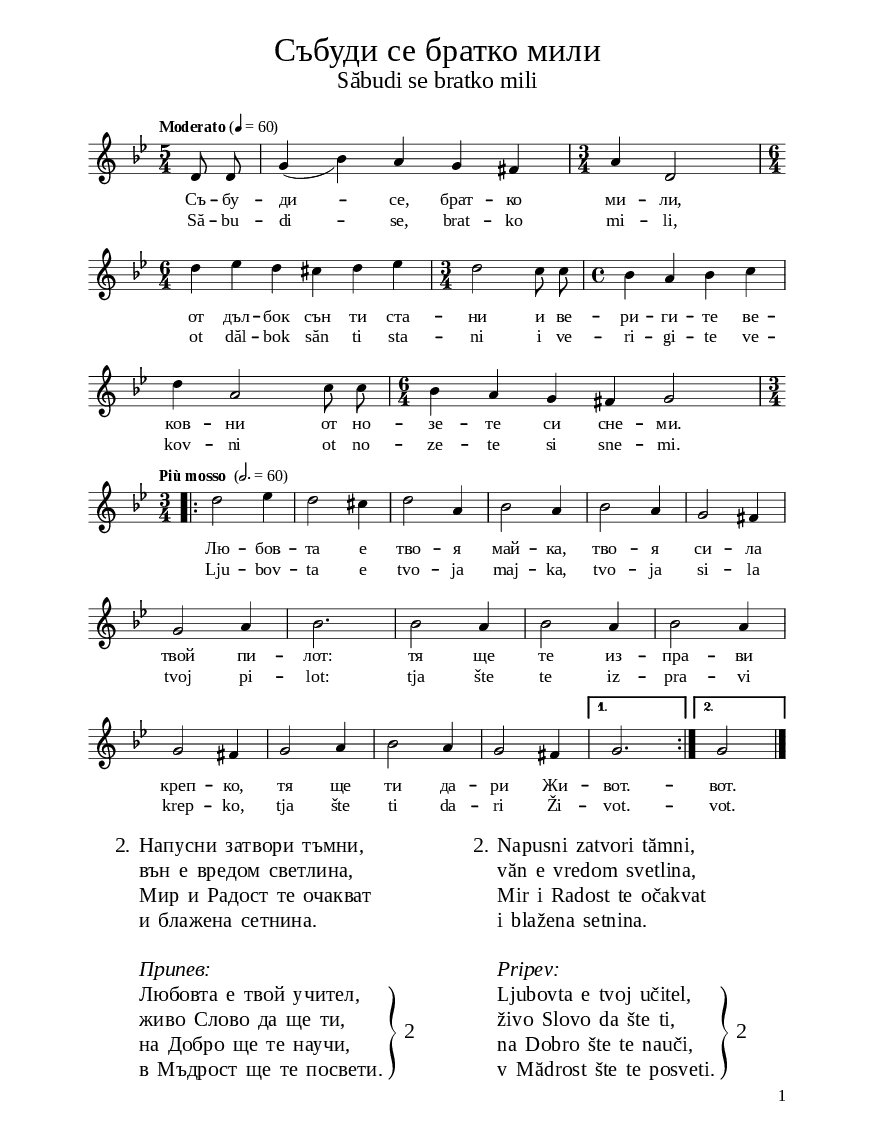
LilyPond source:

\version "2.24.1"

% include paper part and global functions
\include "include/globals.ily"

"rightBraces025" = \markup {
  \column {
    % repeat braces
    \translate #'(0 . -17.5 )
    \right-brace #45

  }
  \column {
    % repeat numbers


    \translate #'(0 . -17.9 )
    2

  }
}


\bookpart {
  \label #'ref025
  \tocItem \markup "Събуди се братко мили – Săbudi se bratko mili"
  \include "include/bookpart-paper.ily"
  \score {
    \include "include/score-layout.ily"

    \new Voice \absolute {
      \clef treble
      \key g \minor
      \time 5/4
      \tempoFunc "Moderato" 4 "60"
      \autoBeamOff

      \partial 4
      d'8 d'8 | \slurDown g'4(bes'4) \slurNeutral a'4 g'4 fis'4 | \time 3/4 a'4 d'2 | \time 6/4 \break
      d''4 es''4 d''4 cis''4 d''4 es''4 | \time 3/4 d''2 c''8 c''8 | \time 4/4 bes'4 a'4 bes'4 c''4 \break
      d''4 a'2 c''8 c''8 | \time 6/4 bes'4 a'4 g'4 fis'4 g'2 | \time 3/4 \break
      \repeat volta 2 {


        \tempoFunc "Più mosso " 2. "60"
        d''2 es''4 | d''2 cis''4| d''2  a'4 | bes'2 a'4 | bes'2 a'4 | g'2 fis'4 | \break
        g'2 a'4 | bes'2. | bes'2 a'4 | bes'2 a'4 | bes'2 a'4| \break
        g'2 fis'4 | g'2 a'4 | bes'2 a'4 | g'2 fis'4 |  }
        \alternative {
        {
        g'2.| }   {
        g'2 \bar "|." } }
     
    }

    \addlyrics {
      Съ -- бу -- ди -- се, брат -- ко ми -- ли,
      от дъл -- бок сън ти ста -- ни и ве -- ри -- ги -- те ве --
      ков -- ни от но -- зе -- те си сне -- ми.
      Лю -- бов -- та е тво -- я май -- ка, тво -- я си -- ла
      твой пи -- лот: тя ще те из -- пра -- ви
      креп -- ко, тя ще ти да -- ри Жи -- вот. -- вот.
    }
   \addlyrics {
      Să -- bu -- di -- se, brat -- ko mi -- li,
      ot dăl -- bok săn ti sta -- ni i ve -- ri -- gi -- te ve --
      kov -- ni ot no -- ze -- te si sne -- mi.
      Lju -- bov -- ta e tvo -- ja maj -- ka, tvo -- ja si -- la
      tvoj pi -- lot: tja šte te iz -- pra -- vi
      krep -- ko, tja šte ti da -- ri Ži -- vot. -- vot.
    }

    \header {
      title = \titleFunc "Събуди се братко мили" "Săbudi se bratko mili"
    }

    \midi{}

  } % score




  \markup \fontsize #bgCoupletFontSize {
    \hspace #2.5
    \override #`(baseline-skip . ,bgCoupletBaselineSkip) % affects space between column lines
    \column {

      \line { 2.  Напусни затвори тъмни, }
      \line {   "   " вън е вредом светлина, }
      \line {   "   " Мир и Радост те очакват }
      \line {   "   " и блажена сетнина. }
      \line { " " }
      \line { "   " \italic {Припев: } }
      \line { "   "Любовта е твой учител, }
      \line {   "   " живо Слово да ще ти, }
      \line {   "   " на Добро ще те научи, }
      \line {   "   " в Мъдрост ще те посвети. }

    }
    \"rightBraces025"

    \hspace #5
    \override #`(baseline-skip . ,bgCoupletBaselineSkip) % affects space between column lines
    \column {

      \line { 2.  Napusni zatvori tămni, }
      \line {   "   " văn e vredom svetlina, }
      \line {   "   " Mir i Radost te očakvat }
      \line {   "   " i blažena setnina. }
      \line { " " }
      \line { "   " \italic {Pripev: } }
      \line { "   "Ljubovta e tvoj učitel, }
      \line {   "   " živo Slovo da šte ti, }
      \line {   "   " na Dobro šte te nauči, }
      \line {   "   " v Mădrost šte te posveti. }

    } %column
    \"rightBraces025"
  } % markup

  \pageBreak

  \markup \fontsize #bgCoupletFontSize {
    \hspace #2.5
    \override #`(baseline-skip . ,bgCoupletBaselineSkip) % affects space between column lines
    \column {


      \line { 3. И на брата си продумай }
      \line {   "   " сладка дума с подтик нов; }
      \line {   "   " ти сърцето му да стоплиш }
      \line {   "   " с твойта искрена любов. }
      \line { " " }
      \line { "   " \italic {Припев: } }
      \line { "   "Любовта е твой спасител, }
      \line {   "   " нея в помощ призови: }
      \line {   "   " тя душата ти от гнета }
      \line {   "   " скоро ще освободи. }
    } \"rightBraces025"


    \hspace #5
    \override #`(baseline-skip . ,bgCoupletBaselineSkip) % affects space between column lines
    \column {
      \line { 3. I na brata si produmaj }
      \line {   "   " sladka duma s podtik nov; }
      \line {   "   " ti sărceto mu da stopliš }
      \line {   "   " s tvojta iskrena ljubov. }
      \line { " " }
      \line { "   " \italic {Pripev: } }
      \line { "   "Ljubovta e tvoj spasitel, }
      \line {   "   " neja v pomošt prizovi: }
      \line {   "   " tja dušata ti ot gneta }
      \line {   "   " skoro šte osvobodi. }
    } %column
    \"rightBraces025"
  } % markup

  \markup \empty-two

  % include foreign translation(s) of the song
  \version "2.22.1"

\markup \fill-line { \fontsize #deTitleFontSize "Wache auf, lieber Bruder" }
\markup \null
\markup \null
\markup \fontsize #deCoupletFontSize {
  \hspace #10
  \override #`(baseline-skip . ,deCoupletBaselineSkip)

  \column {
     \line { " " }

      \line { 1. Wache auf, lieber Bruder, }
      \line {   "   " erhebe dich vom tiefen Schlaf}
      \line {   "   " und nimm die jahrhundertealten Ketten}
      \line {   "   " von deinen Füßen ab.}

      \line { " " }
      \line { "   " \italic { Refrain :}  }
      \line { "   "Die Liebe ist deine Mutter,}
      \line {   "   "deine Kraft, dein Pilot – }
      \line {   "   " sie wird dich stark aufrichten, }
      \line {   "   " dir das Leben schenken. }

       \line { " " }
      \line {    2. Verlasse dein düsteres Gefängnis, }
      \line {   "   "draußen ist überall Licht; }
      \line {   "   " Frieden und Freude erwarten dich, }
      \line {   "   " und selige Nachwirkungen. }


      \line { " " }
       \line { "   " \italic { Refrain :}  }
      \line { "   "Die Liebe ist dein Meister, }
      \line {   "   " auf dass sie dir das lebendige Wort geben wird - }
      \line {   "   " sie wird dich das Gute lehren }
      \line {   "   " und dich in die Weisheit einweihen. }


      \line { " " }
      \line { 3. Und sage deinem Bruder, }
      \line {   "   " ein süßes Wort mit einem neuen Impuls - }
      \line {   "   " damit du sein Herz erwärmst }
      \line {   "   " mit deiner aufrichtigen Liebe.}

       \line { " " }
    \line { "   " \italic { Refrain }: }
      \line {"   "Die Liebe ist dein Retter: }
      \line {   "   " Ruf sie zur Hilfe – }
      \line {   "   " sie wird deine Seele vom Joch}
      \line {   "   " bald befreien.}

    }

    }


} % bookpart
